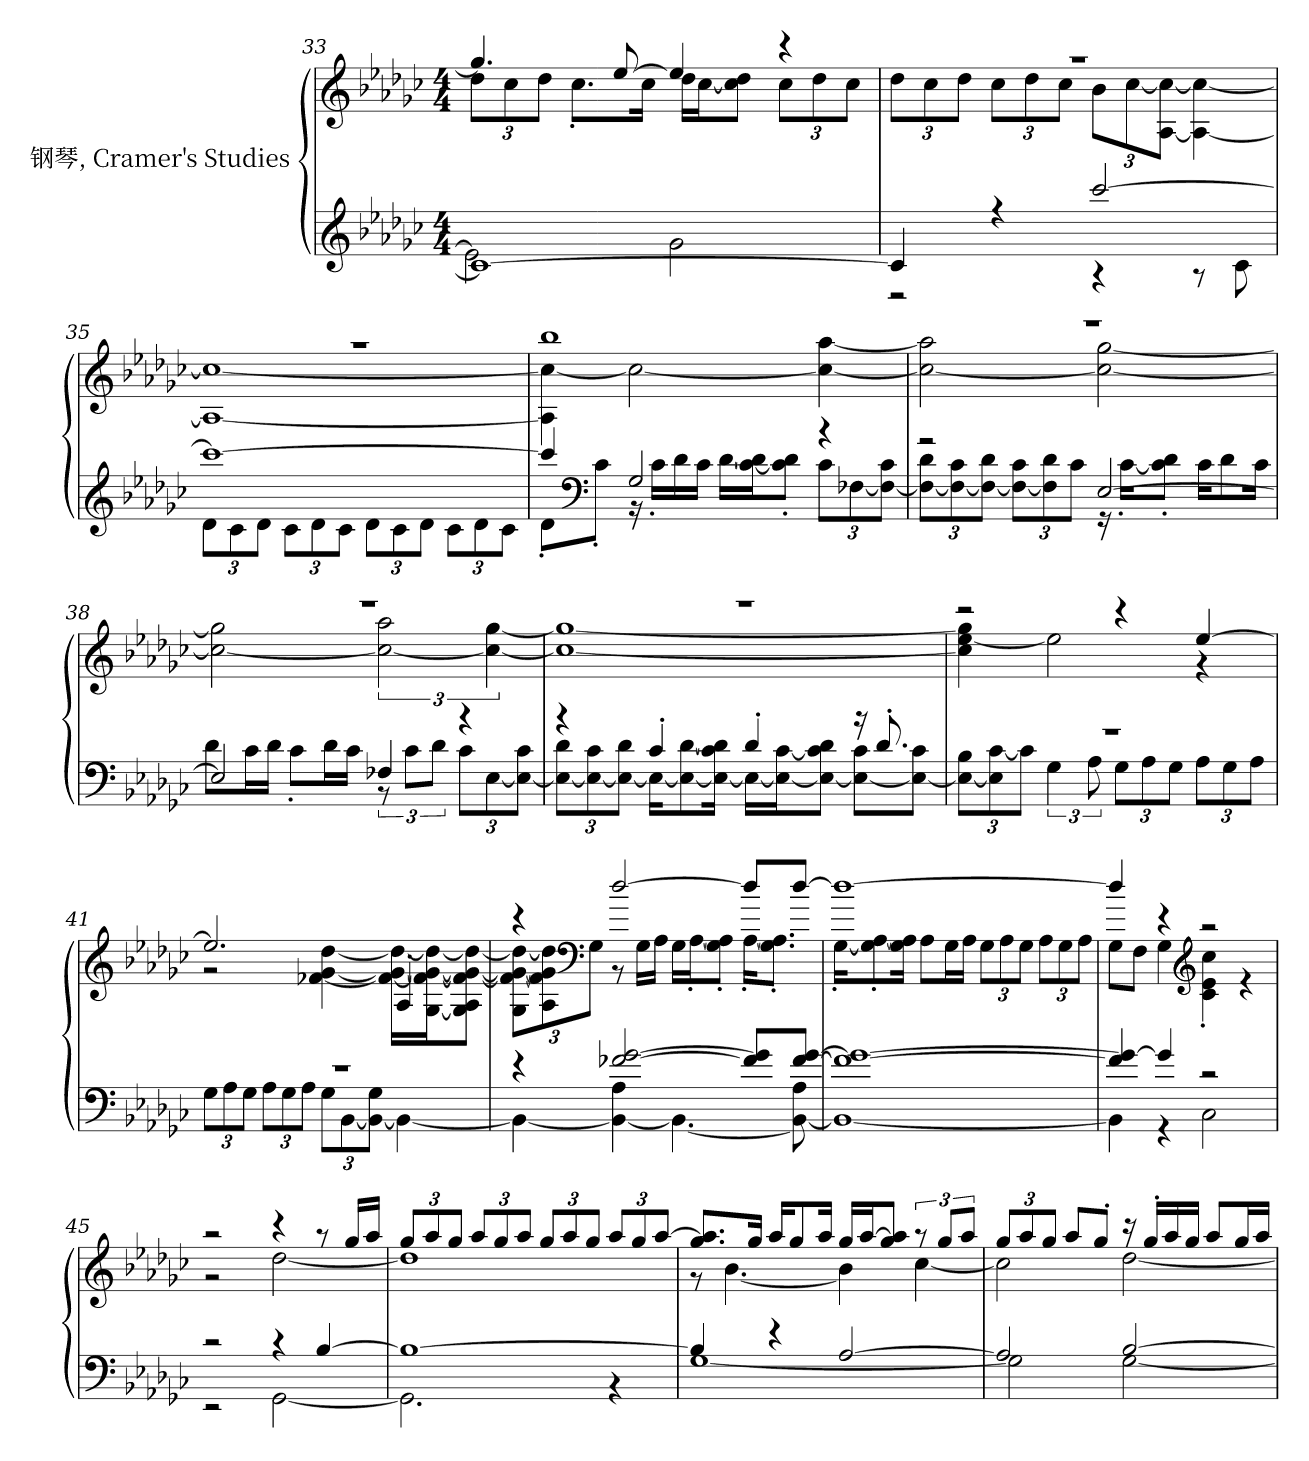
**kern	**kern
*part1	*part1
*staff2	*staff1
*I"钢琴, Cramer's Studies	*
*clefG2	*clefG2
*k[b-e-a-d-g-c-]	*k[b-e-a-d-g-c-]
*M4/4	*M4/4
=33	=33
*^	*^
*	*	*	*Xbrackettup
1c-_	2e-\]	4.gg-/]	12dd-\L
.	.	.	12cc-\
.	.	.	12dd-\J
.	.	.	8.cc-'\L
.	.	[8ee-/	.
.	.	.	16cc-\Jk
.	2g-\	4ee-/]	16dd-\LL
.	.	.	[16cc-\J
.	.	.	8cc-\] 8dd-\J
.	.	4r	12cc-\L
.	.	.	12dd-\
.	.	.	12cc-\J
!!LO:LB:g=z	!!
=34	=34	=34	=34
4c-/]	2r	1r	12dd-\L
.	.	.	12cc-\
.	.	.	12dd-\J
4r	.	.	12cc-\L
.	.	.	12dd-\
.	.	.	12cc-\J
[2ccc-/	4r	.	12b-\L
.	.	.	[12cc-\
.	.	.	[12A-\ 12cc-\_J
.	8r	.	4A-\_ 4cc-\_
.	8c-\	.	.
=35	=35	=35	=35
*	*Xbrackettup	*	*
1ccc-_	12d-\L	1r	1A-_ 1cc-_
.	12c-\	.	.
.	12d-\J	.	.
.	12c-\L	.	.
.	12d-\	.	.
.	12c-\J	.	.
.	12d-\L	.	.
.	12c-\	.	.
.	12d-\J	.	.
.	12c-\L	.	.
.	12d-\	.	.
.	12c-\J	.	.
!!LO:LB:g=z	!!
=36	=36	=36	=36
4ccc-/]	8d-'\L	1bb-	4A-\] 4cc-\_
*clefF4	*	*	*
.	8c-'\J	.	.
2G-/	16r	.	2cc-\_
.	16c-'\LL	.	.
.	16d-\	.	.
.	16c-\JJ	.	.
.	[16d-\LL	.	.
.	[16c-\ 16d-\]J	.	.
.	8c-\]' 8d-\'J	.	.
4r	12c-\L	.	4cc-\_ [4aa-\
.	[12F-X\	.	.
.	12F-\_ 12c-\J	.	.
=37	=37	=37	=37
2r	12F-\_ 12d-\L	1r	2cc-\_ 2aa-\]
.	12F-\_ 12c-\	.	.
.	12F-\_ 12d-\J	.	.
.	12F-\_ 12c-\L	.	.
.	12F-\] 12d-\	.	.
.	12c-\J	.	.
[2E-/	16r	.	2cc-\_ [2gg-\
.	[16c-'\KL	.	.
.	8c-\]' 8d-\'J	.	.
.	16c-\KL	.	.
.	8d-\	.	.
.	16c-\Jk	.	.
!!LO:LB:g=z	!!
=38	=38	=38	=38
2E-/]	8d-\L	1r	2cc-\_ 2gg-\]
.	16c-\L	.	.
.	16d-\JJ	.	.
.	8c-'\L	.	.
.	16d-\L	.	.
.	16c-\JJ	.	.
*	*brackettup	*	*brackettup
4F-X/	12r	.	3cc-\_ 3aa-\
.	12c-\L	.	.
.	12d-\J	.	.
*	*Xbrackettup	*	*
4r	12c-\L	.	.
.	[12E-\	.	6cc-\_ [6gg-\
.	12E-\_ 12c-\J	.	.
=39	=39	=39	=39
4r	12E-\_ 12d-\L	1r	1cc-_ 1gg-_
.	12E-\_ 12c-\	.	.
.	12E-\_ 12d-\J	.	.
4c-'/	16E-\KL_	.	.
.	8E-\_ [8d-\	.	.
.	16E-\_ 16c-\ 16d-\]Jk	.	.
4d-'/	16E-\LL_	.	.
.	16E-\_ [16c-\J	.	.
.	8E-\_ 8c-\] 8d-\J	.	.
16r	8E-\_ 8c-\L	.	.
8.d-'/	.	.	.
.	8E-\_ 8c-\J	.	.
!!LO:PB:g=z	!!
=40	=40	=40	=40
1r	12E-\_ 12B-\L	2r	4cc-\] [4ee-\ 4gg-\]
.	12E-\] [12c-\	.	.
.	12c-\J]	.	.
*	*brackettup	*	*
.	6G-\	.	2ee-\]
.	12A-\	.	.
*	*Xbrackettup	*	*
.	12G-\L	4r	.
.	12A-\	.	.
.	12G-\J	.	.
.	12A-\L	[4ee-/	4r
.	12G-\	.	.
.	12A-\J	.	.
=41	=41	=41	=41
1r	12G-\L	2.ee-/]	2r
.	12A-\	.	.
.	12G-\J	.	.
.	12A-\L	.	.
.	12G-\	.	.
.	12A-\J	.	.
.	12G-\L	.	[4f-X\ [4g-\ [4dd-\
.	[12BB-\	.	.
.	12BB-\_ 12G-\J	.	.
.	4BB-\_	4A-'/	16f-\_ 16g-\_ 16dd-\_LL
.	.	.	[16G-\ 16f-\_ 16g-\_ 16dd-\_J
.	.	.	8G-\] 8A-\ 8f-\_ 8g-\_ 8dd-\_J
!!LO:LB:g=z	!!
=42	=42	=42	=42
*	*	*	*Xbrackettup
4r	4BB-\_	4r	12G-\ 12f-\_ 12g-\_ 12dd-\_L
.	.	.	12A-\ 12f-\] 12g-\] 12dd-\]
*	*	*clefF4	*
.	.	.	12G-\J
[2f-X/ [2g-/	4BB-\_ 4A-\	[2dd-/	8r
.	.	.	16G-\LL
.	.	.	16A-\JJ
.	4.BB-\_	.	16G-\LL
.	.	.	[16A-'\J
.	.	.	8G-\' 8A-\]'J
8f-/] 8g-/]L	.	8dd-/L]	[16A-'\KL
.	.	.	8.G-\' 8.A-\]'J
[8f-/ [8g-/J	8BB-\_ 8A-\	[8dd-/J	.
=43	=43	=43	=43
1f-_ 1g-_	1BB-_	1dd-_	[16G-'\KL
.	.	.	8G-\]' [8A-\'
.	.	.	16G-\ 16A-\]Jk
.	.	.	8A-\L
.	.	.	16G-\L
.	.	.	16A-\JJ
.	.	.	12G-\L
.	.	.	12A-\
.	.	.	12G-\J
.	.	.	12A-\L
.	.	.	12G-\
.	.	.	12A-\J
=44	=44	=44	=44
4f-/] 4g-/_	4BB-\]	4dd-/]	8G-\L
.	.	.	8F\J
4g-/]	4r	4r	4G-\
*	*	*clefG2	*
2r	2C-\	2r	4c-\' 4e-\' 4cc-\'
.	.	.	4r
!!LO:LB:g=z	!!
=45	=45	=45	=45
2r	2r	2r	2r
4r	[2GG-\	4r	[2dd-\
[4B-/	.	8r	.
.	.	16gg-/LL	.
.	.	16aa-/JJ	.
=46	=46	=46	=46
1B-_	2.GG-\]	12gg-/L	1dd-]
.	.	12aa-/	.
.	.	12gg-/J	.
.	.	12aa-/L	.
.	.	12gg-/	.
.	.	12aa-/J	.
.	.	12gg-/L	.
.	.	12aa-/	.
.	.	12gg-/J	.
.	4r	12aa-/L	.
.	.	12gg-/	.
.	.	[12aa-/J	.
=47	=47	=47	=47
4B-/]	[1G-	8.gg-/ 8.aa-/]L	8r
.	.	.	[4.b-\
.	.	16gg-/Jk	.
4r	.	16aa-/KL	.
.	.	8gg-/	.
.	.	16aa-/Jk	.
[2A-/	.	16gg-/LL	4b-\]
.	.	[16aa-/J	.
.	.	8gg-/ 8aa-/]J	.
*	*	*brackettup	*
.	.	12r	[4cc-\
.	.	12gg-/L	.
.	.	12aa-/J	.
!!LO:LB:g=z	!!
=48	=48	=48	=48
*	*	*Xbrackettup	*
2A-/]	2G-\]	12gg-/L	2cc-\]
.	.	12aa-/	.
.	.	12gg-/J	.
.	.	8aa-/L	.
.	.	8gg-'/J	.
[2B-/	[2G-\	16r	[2dd-\
.	.	16gg-'/LL	.
.	.	16aa-/	.
.	.	16gg-/JJ	.
.	.	8aa-/L	.
.	.	16gg-/L	.
.	.	16aa-/JJ	.
*v	*v	*	*
*	*v	*v
=	=
*-	*-
